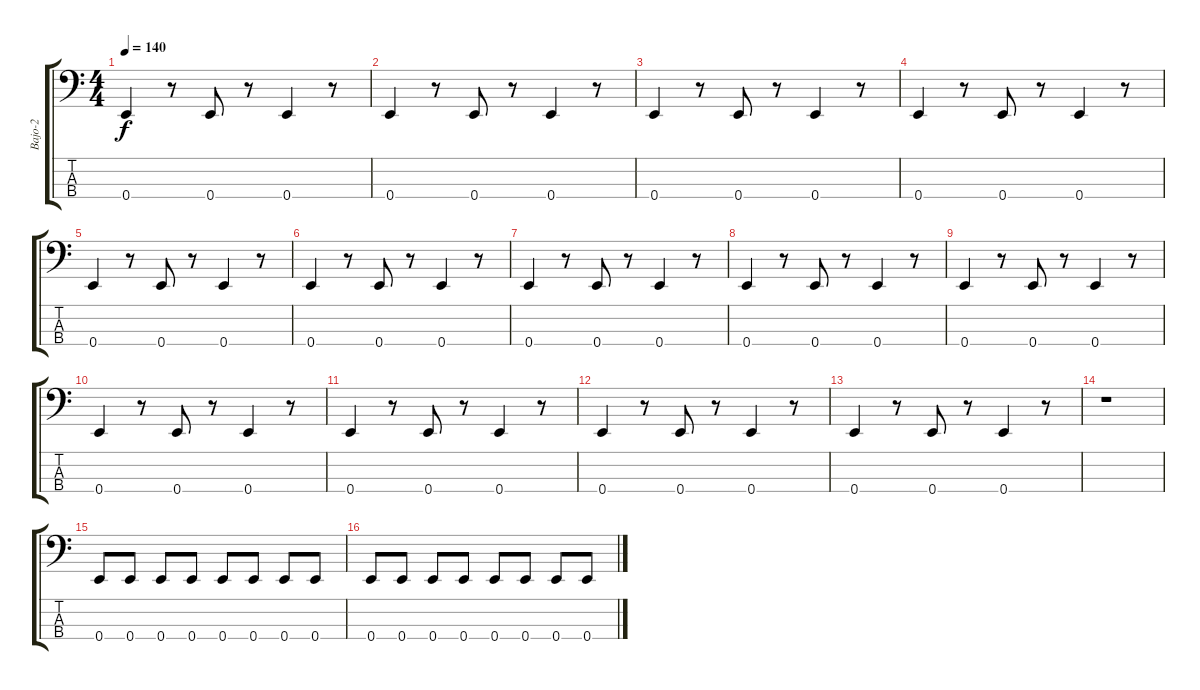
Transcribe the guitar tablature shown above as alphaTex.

\track ("Bajo-2" "Bajo-2") {instrument electricbasspick}
\staff {score tabs}
\tuning (G2 D2 A1 E1) {hide}
\ts (4 4)
\tempo 140
\clef f4
\ks c
0.4.4{dy f} r.8 0.4.8 r.8 0.4.4 r.8 |
0.4.4 r.8 0.4.8 r.8 0.4.4 r.8 |
0.4.4 r.8 0.4.8 r.8 0.4.4 r.8 |
0.4.4 r.8 0.4.8 r.8 0.4.4 r.8 |
0.4.4 r.8 0.4.8 r.8 0.4.4 r.8 |
0.4.4 r.8 0.4.8 r.8 0.4.4 r.8 |
0.4.4 r.8 0.4.8 r.8 0.4.4 r.8 |
0.4.4 r.8 0.4.8 r.8 0.4.4 r.8 |
0.4.4 r.8 0.4.8 r.8 0.4.4 r.8 |
0.4.4 r.8 0.4.8 r.8 0.4.4 r.8 |
0.4.4 r.8 0.4.8 r.8 0.4.4 r.8 |
0.4.4 r.8 0.4.8 r.8 0.4.4 r.8 |
0.4.4 r.8 0.4.8 r.8 0.4.4 r.8 |
r.1 |
0.4.8 0.4.8 0.4.8 0.4.8 0.4.8 0.4.8 0.4.8 0.4.8 |
0.4.8 0.4.8 0.4.8 0.4.8 0.4.8 0.4.8 0.4.8 0.4.8
